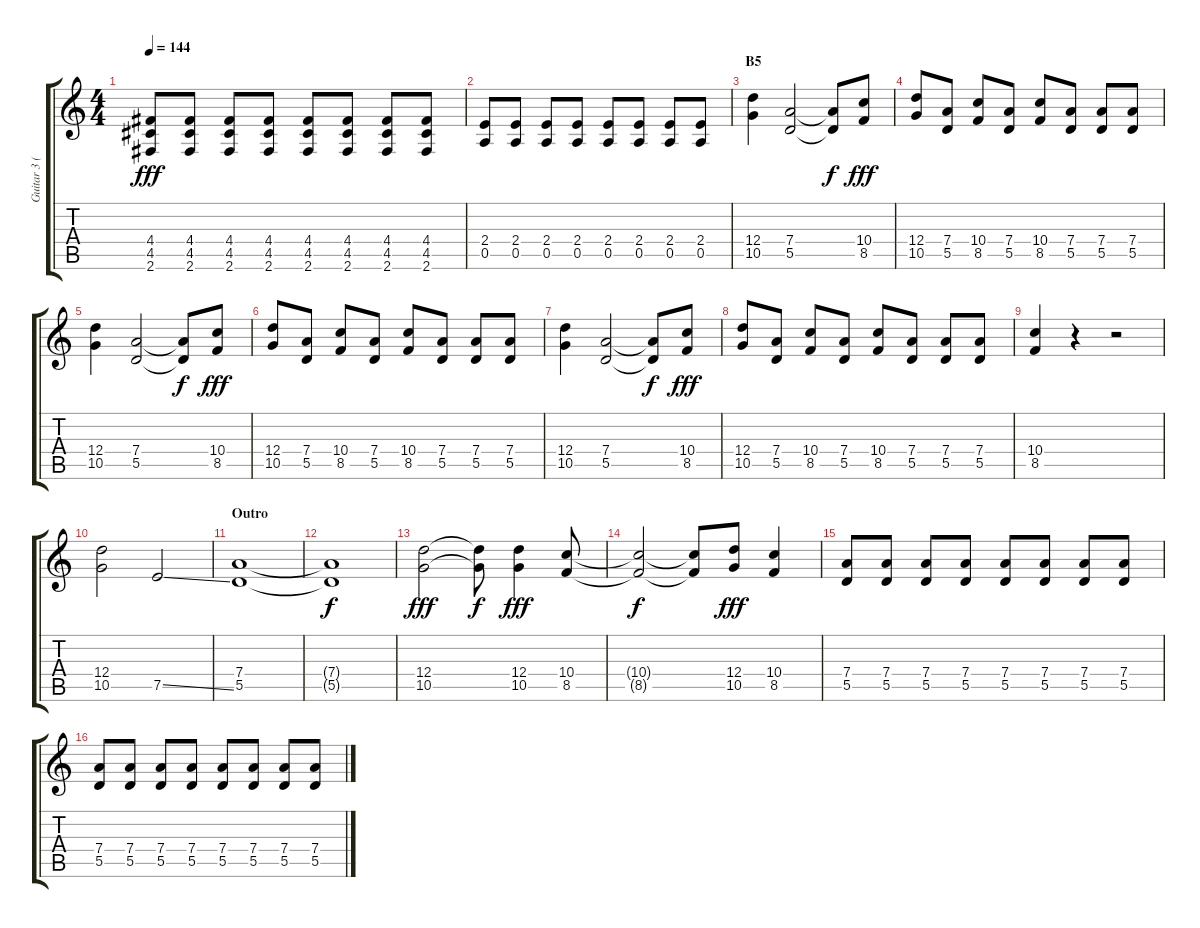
\track ("Guitar 3 (Rhythm)" "Guitar 3 (") {instrument distortionguitar}
\staff {score tabs}
\tuning (E4 B3 G3 D3 A2 E2) {hide}
\ts (4 4)
\tempo 144
\clef g2
\ks c
(4.4 4.5 2.6).8{dy fff} (4.4 4.5 2.6).8 (4.4 4.5 2.6).8 (4.4 4.5 2.6).8 (4.4 4.5 2.6).8 (4.4 4.5 2.6).8 (4.4 4.5 2.6).8 (4.4 4.5 2.6).8 |
(2.4 0.5).8 (2.4 0.5).8 (2.4 0.5).8 (2.4 0.5).8 (2.4 0.5).8 (2.4 0.5).8 (2.4 0.5).8 (2.4 0.5).8 |
\section ("" "B5")
(12.4 10.5).4 (7.4 5.5).2 (7.4{t} 5.5{t}).8{dy f} (10.4 8.5).8{dy fff} |
(12.4 10.5).8 (7.4 5.5).8 (10.4 8.5).8 (7.4 5.5).8 (10.4 8.5).8 (7.4 5.5).8 (7.4 5.5).8 (7.4 5.5).8 |
(12.4 10.5).4 (7.4 5.5).2 (7.4{t} 5.5{t}).8{dy f} (10.4 8.5).8{dy fff} |
(12.4 10.5).8 (7.4 5.5).8 (10.4 8.5).8 (7.4 5.5).8 (10.4 8.5).8 (7.4 5.5).8 (7.4 5.5).8 (7.4 5.5).8 |
(12.4 10.5).4 (7.4 5.5).2 (7.4{t} 5.5{t}).8{dy f} (10.4 8.5).8{dy fff} |
(12.4 10.5).8 (7.4 5.5).8 (10.4 8.5).8 (7.4 5.5).8 (10.4 8.5).8 (7.4 5.5).8 (7.4 5.5).8 (7.4 5.5).8 |
(10.4 8.5).4 r.4 r.2 |
(12.4 10.5).2 7.5{ss}.2 |
\section ("" "Outro")
(7.4 5.5).1 |
(7.4{t} 5.5{t}).1{dy f} |
(12.4 10.5).2{dy fff} (12.4{t} 10.5{t}).8{dy f} (12.4 10.5).4{dy fff} (10.4 8.5).8 |
(10.4{t} 8.5{t}).2{dy f} (10.4{t} 8.5{t}).8 (12.4 10.5).8{dy fff} (10.4 8.5).4 |
(7.4 5.5).8 (7.4 5.5).8 (7.4 5.5).8 (7.4 5.5).8 (7.4 5.5).8 (7.4 5.5).8 (7.4 5.5).8 (7.4 5.5).8 |
(7.4 5.5).8 (7.4 5.5).8 (7.4 5.5).8 (7.4 5.5).8 (7.4 5.5).8 (7.4 5.5).8 (7.4 5.5).8 (7.4 5.5).8
